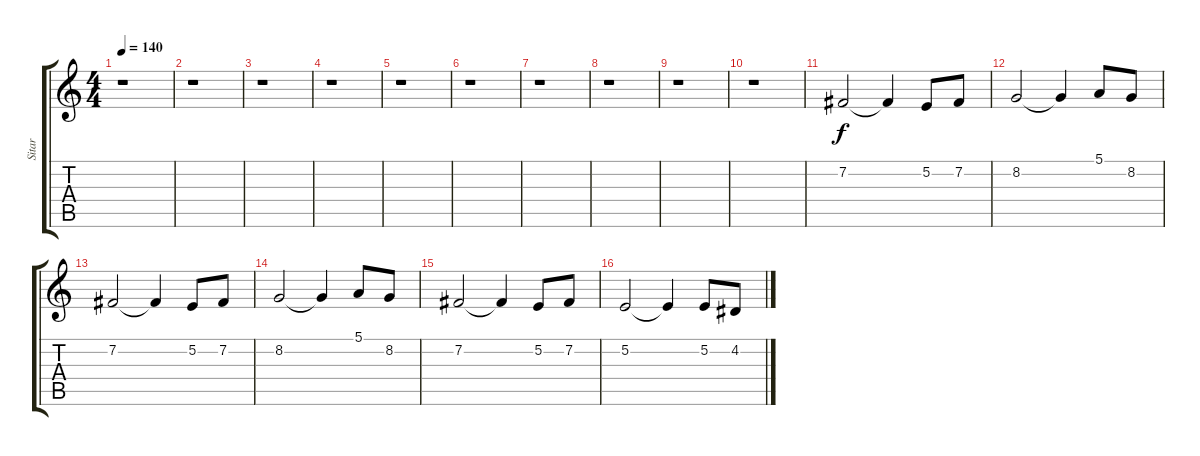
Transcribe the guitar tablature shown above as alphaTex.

\track ("Sitar" "Sitar") {instrument sitar}
\staff {score tabs}
\tuning (E4 B3 G3 D3 A2 E2) {hide}
\ts (4 4)
\tempo 140
\clef g2
\ks c
r.1{dy f} |
r.1 |
r.1 |
r.1 |
r.1 |
r.1 |
r.1 |
r.1 |
r.1 |
r.1 |
7.2.2 7.2{t}.4 5.2.8 7.2.8 |
8.2.2 8.2{t}.4 5.1.8 8.2.8 |
7.2.2 7.2{t}.4 5.2.8 7.2.8 |
8.2.2 8.2{t}.4 5.1.8 8.2.8 |
7.2.2 7.2{t}.4 5.2.8 7.2.8 |
5.2.2 5.2{t}.4 5.2.8 4.2.8
